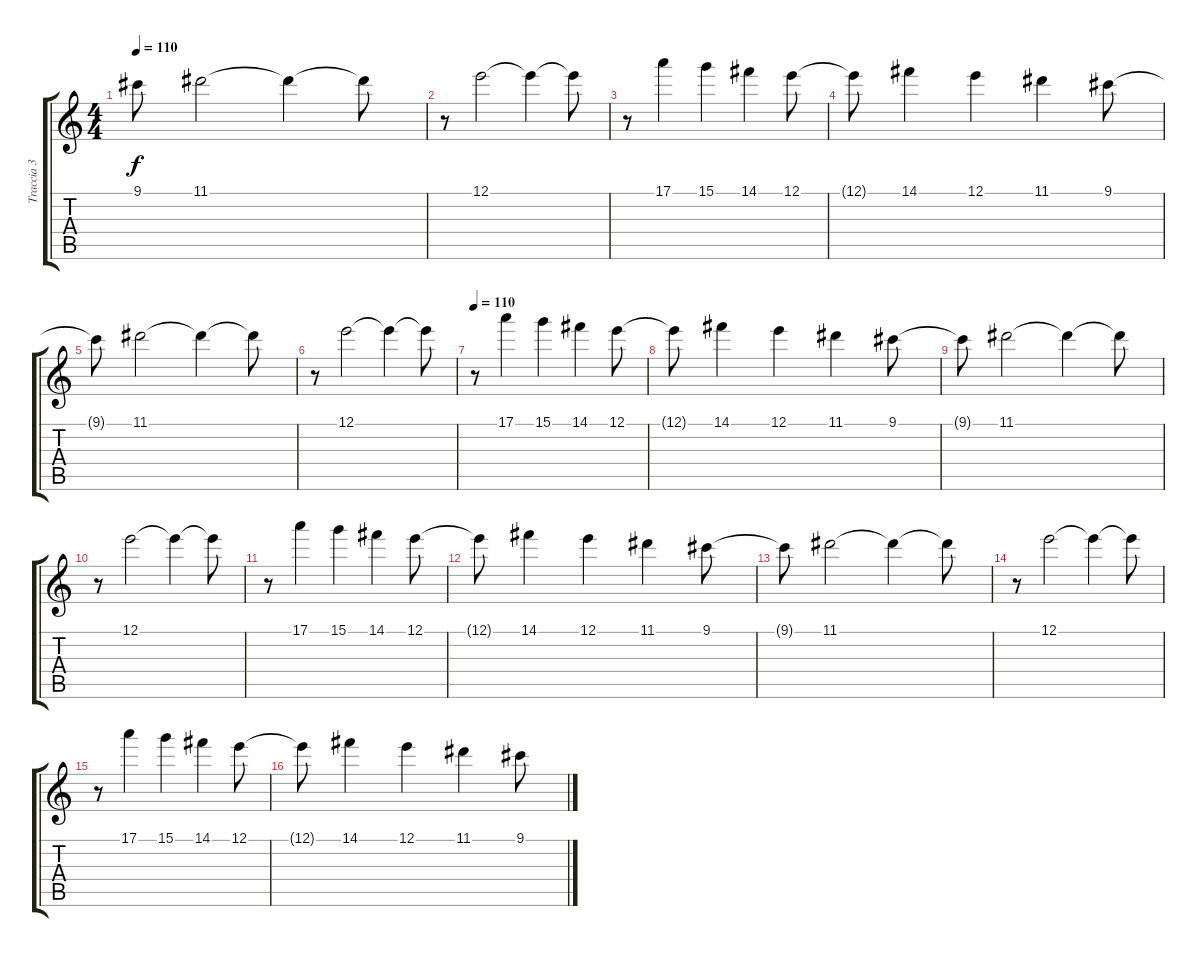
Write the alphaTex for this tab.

\track ("Traccia 3" "Traccia 3") {instrument contrabass}
\staff {score tabs}
\tuning (E4 B3 G3 D3 A2 E2) {hide}
\ts (4 4)
\tempo 110
\clef g2
\ks c
9.1{t}.8{dy f} 11.1.2 11.1{t}.4 11.1{t}.8 |
r.8 12.1.2 12.1{t}.4 12.1{t}.8 |
r.8{volume 9 instrument brightacousticpiano} 17.1.4 15.1.4 14.1.4 12.1.8 |
12.1{t}.8 14.1.4 12.1.4 11.1.4 9.1.8 |
9.1{t}.8 11.1.2 11.1{t}.4 11.1{t}.8 |
r.8 12.1.2 12.1{t}.4 12.1{t}.8 |
\tempo 110
r.8{volume 9 instrument brightacousticpiano} 17.1.4 15.1.4 14.1.4 12.1.8 |
12.1{t}.8 14.1.4 12.1.4 11.1.4 9.1.8 |
9.1{t}.8 11.1.2 11.1{t}.4 11.1{t}.8 |
r.8 12.1.2 12.1{t}.4 12.1{t}.8 |
r.8{volume 9 instrument brightacousticpiano} 17.1.4 15.1.4 14.1.4 12.1.8 |
12.1{t}.8 14.1.4 12.1.4 11.1.4 9.1.8 |
9.1{t}.8 11.1.2 11.1{t}.4 11.1{t}.8 |
r.8 12.1.2 12.1{t}.4 12.1{t}.8 |
r.8{volume 6 instrument brightacousticpiano} 17.1.4 15.1.4 14.1.4 12.1.8 |
12.1{t}.8 14.1.4 12.1.4 11.1.4 9.1.8
